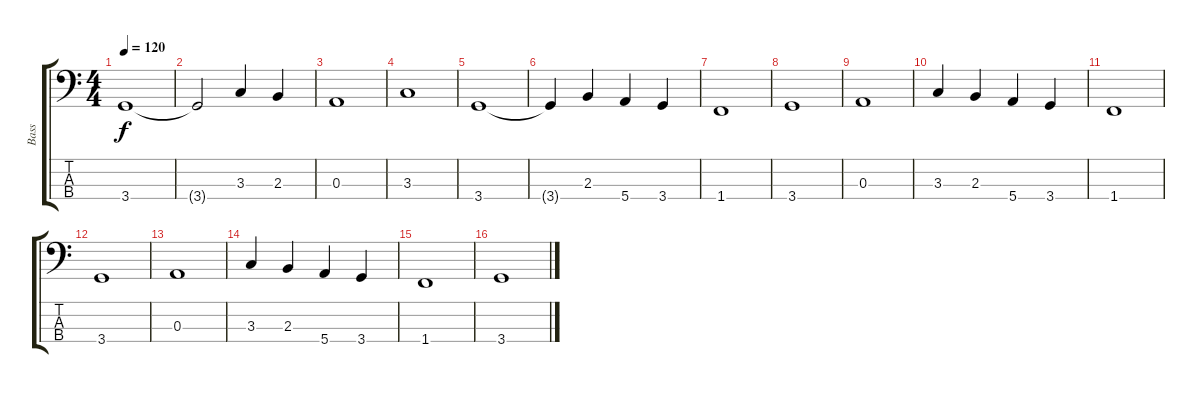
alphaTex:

\track ("Bass" "Bass") {instrument electricbasspick}
\staff {score tabs}
\tuning (G2 D2 A1 E1) {hide}
\ts (4 4)
\tempo 120
\clef f4
\ks c
3.4.1{dy f} |
3.4{t}.2 3.3.4 2.3.4 |
0.3.1 |
3.3.1 |
3.4.1 |
3.4{t}.4 2.3.4 5.4.4 3.4.4 |
1.4.1 |
3.4.1 |
0.3.1 |
3.3.4 2.3.4 5.4.4 3.4.4 |
1.4.1 |
3.4.1 |
0.3.1 |
3.3.4 2.3.4 5.4.4 3.4.4 |
1.4.1 |
3.4.1
